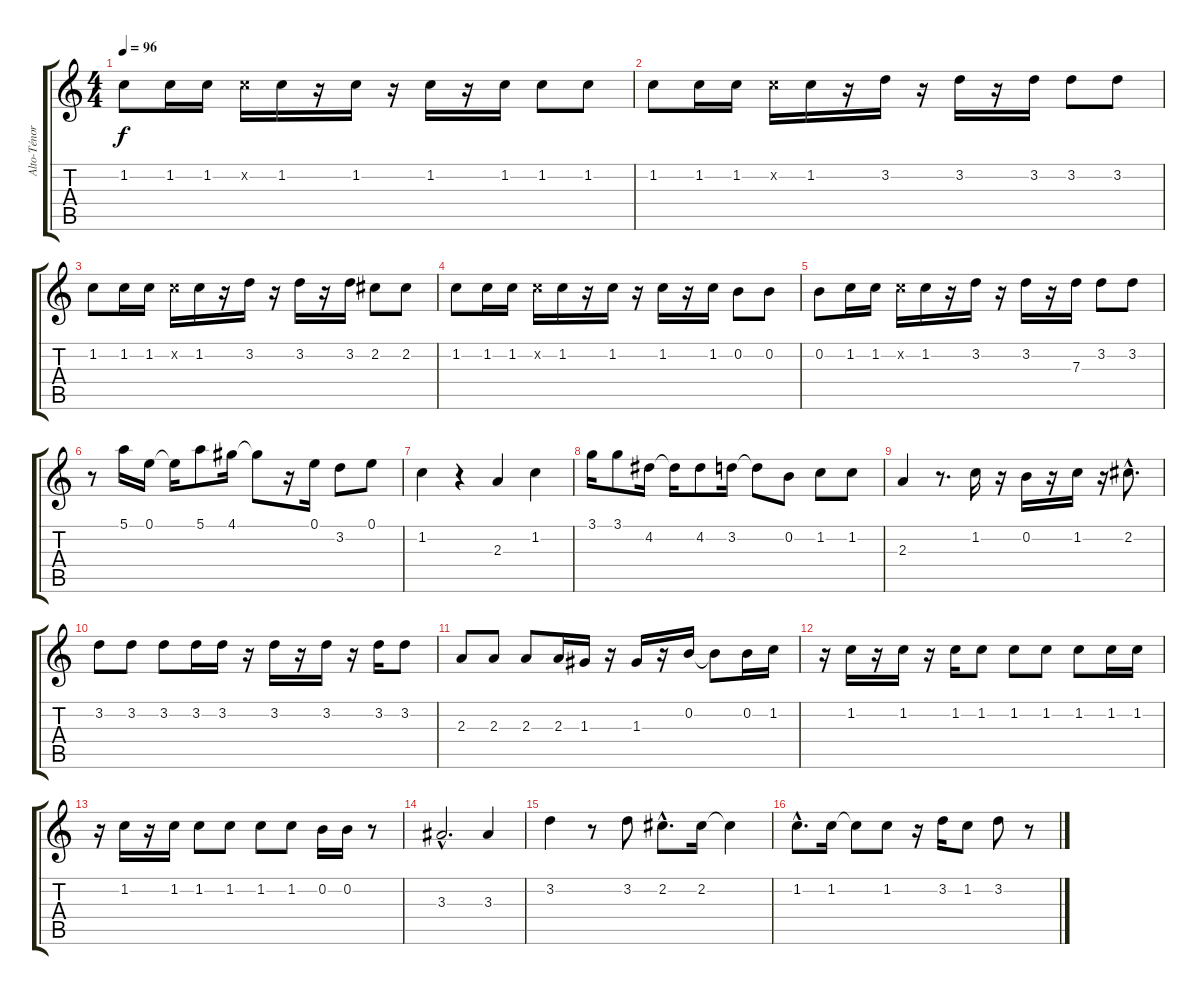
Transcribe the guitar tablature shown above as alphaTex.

\track ("Alto-Ténor" "Alto-Ténor") {instrument acousticguitarnylon}
\staff {score tabs}
\tuning (E4 B3 G3 D3 A2 E2) {hide}
\ts (4 4)
\tempo 96
\clef g2
\ks c
1.2.8{dy f} 1.2.16 1.2.16 1.2{x}.16 1.2.16 r.16 1.2.16 r.16 1.2.16 r.16 1.2.16 1.2.8 1.2.8 |
1.2.8 1.2.16 1.2.16 1.2{x}.16 1.2.16 r.16 3.2.16 r.16 3.2.16 r.16 3.2.16 3.2.8 3.2.8 |
1.2.8 1.2.16 1.2.16 1.2{x}.16 1.2.16 r.16 3.2.16 r.16 3.2.16 r.16 3.2.16 2.2.8 2.2.8 |
1.2.8 1.2.16 1.2.16 1.2{x}.16 1.2.16 r.16 1.2.16 r.16 1.2.16 r.16 1.2.16 0.2.8 0.2.8 |
0.2.8 1.2.16 1.2.16 1.2{x}.16 1.2.16 r.16 3.2.16 r.16 3.2.16 r.16 7.3.16 3.2.8 3.2.8 |
r.8 5.1.16 0.1.16 0.1{t}.16 5.1.8 4.1.16 4.1{t}.8 r.16 0.1.16 3.2.8 0.1.8 |
1.2.4 r.4 2.3.4 1.2.4 |
3.1.16 3.1.8 4.2.16 4.2{t}.16 4.2.8 3.2.16 3.2{t}.8 0.2.8 1.2.8 1.2.8 |
2.3.4 r.8{d} 1.2.16 r.16 0.2.16 r.16 1.2.16 r.16 2.2{hac}.8{d} |
3.2.8 3.2.8 3.2.8 3.2.16 3.2.16 r.16 3.2.16 r.16 3.2.16 r.16 3.2.16 3.2.8 |
2.3.8 2.3.8 2.3.8 2.3.16 1.3.16 r.16 1.3.16 r.16 0.2.16 0.2{t}.8 0.2.16 1.2.16 |
r.16 1.2.16 r.16 1.2.16 r.16 1.2.16 1.2.8 1.2.8 1.2.8 1.2.8 1.2.16 1.2.16 |
r.16 1.2.16 r.16 1.2.16 1.2.8 1.2.8 1.2.8 1.2.8 0.2.16 0.2.16 r.8 |
3.3{hac}.2{d} 3.3.4 |
3.2.4 r.8 3.2.8 2.2{hac}.8{d} 2.2.16 2.2{t}.4 |
1.2{hac}.8{d} 1.2.16 1.2{t}.8 1.2.8 r.16 3.2.16 1.2.8 3.2.8 r.8
